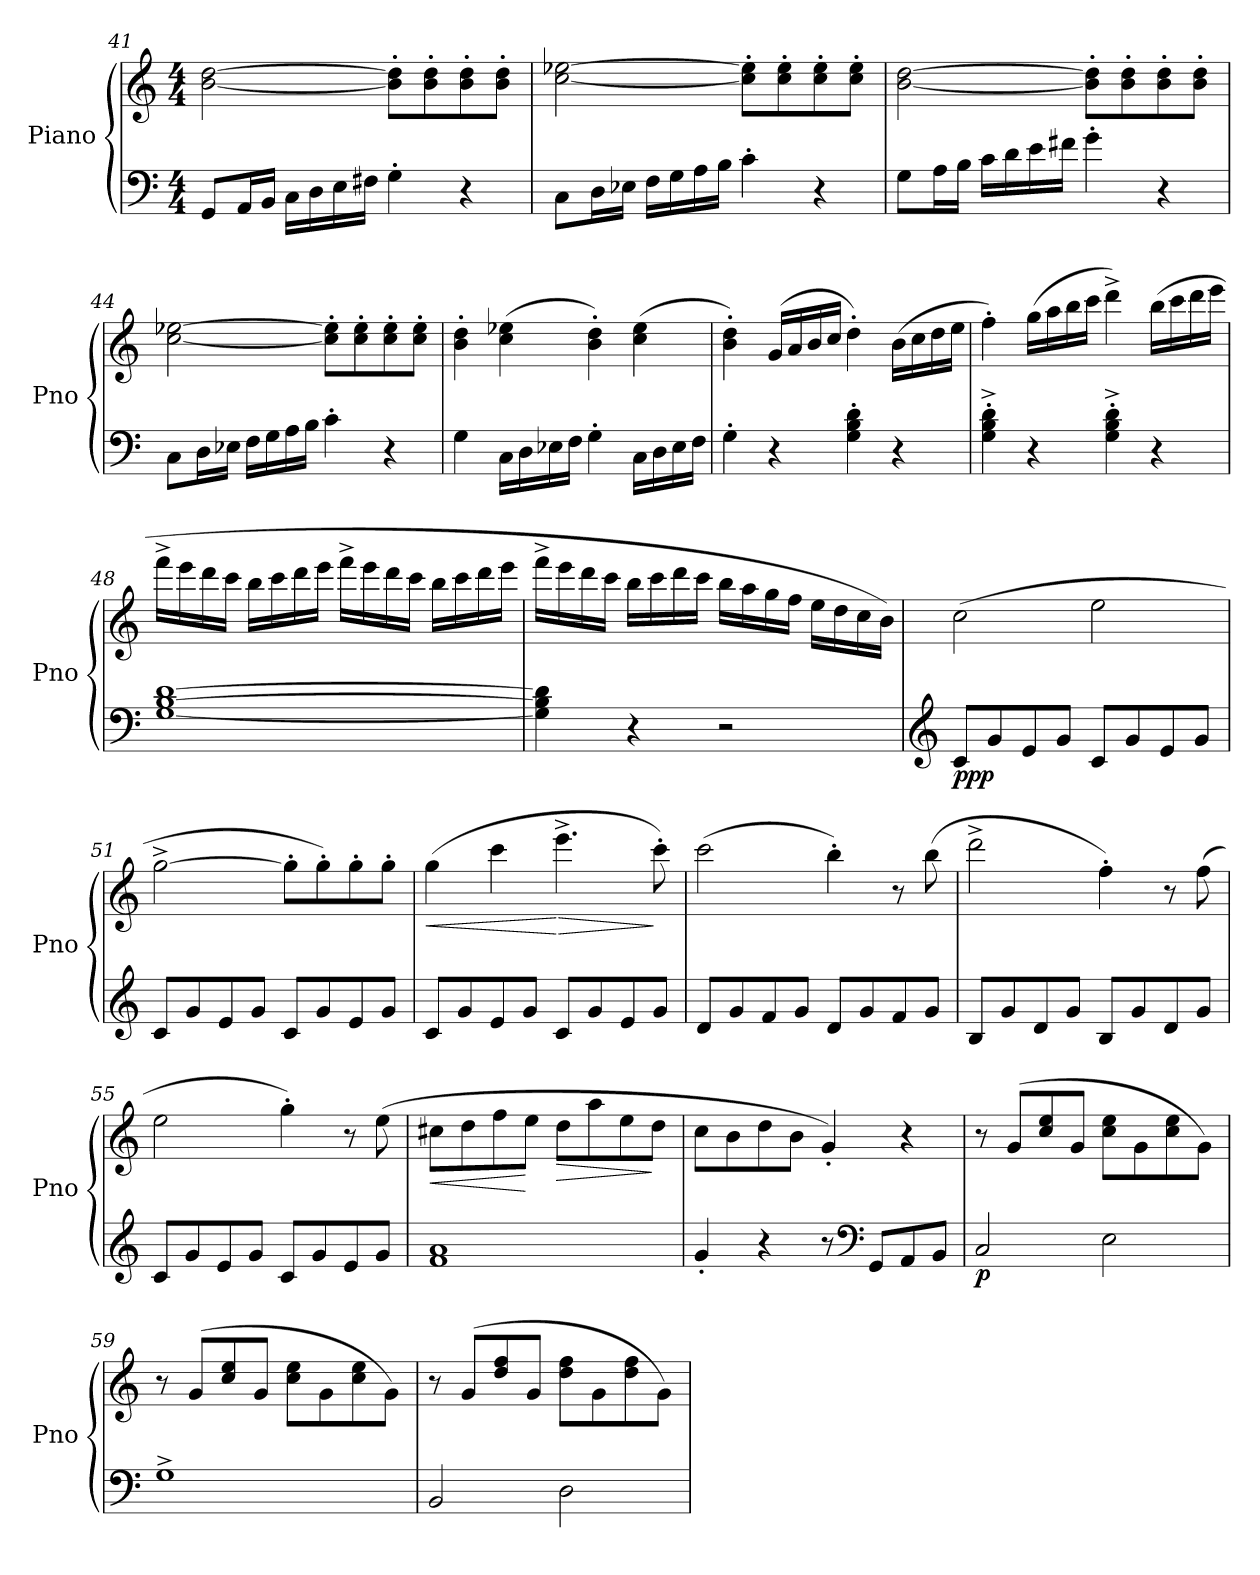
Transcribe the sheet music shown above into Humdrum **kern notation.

**kern	**kern	**dynam
*part1	*part1	*part1
*staff2	*staff1	*staff1/2
*I"Piano	*	*
*I'Pno	*	*
*clefF4	*clefG2	*
*k[]	*k[]	*
*M4/4	*M4/4	*
=41	=41	=41
8GG/L	[2b\ [2dd\	.
16AA/L	.	.
16BB/JJ	.	.
16C\LL	.	.
16D\	.	.
16E\	.	.
16F#X\JJ	.	.
4G'\	8b\]' 8dd\]'L	.
.	8b\' 8dd\'	.
4r	8b\' 8dd\'	.
.	8b\' 8dd\'J	.
!!LO:PB:g=z
=42	=42	=42
8C\L	[2cc\ [2ee-X\	.
16D\L	.	.
16E-X\JJ	.	.
16F\LL	.	.
16G\	.	.
16A\	.	.
16B\JJ	.	.
4c'\	8cc\]' 8ee-\]'L	.
.	8cc\' 8ee-\'	.
4r	8cc\' 8ee-\'	.
.	8cc\' 8ee-\'J	.
=43	=43	=43
8G\L	[2b\ [2dd\	.
16A\L	.	.
16B\JJ	.	.
16c\LL	.	.
16d\	.	.
16e\	.	.
16f#X\JJ	.	.
4g'\	8b\]' 8dd\]'L	.
.	8b\' 8dd\'	.
4r	8b\' 8dd\'	.
.	8b\' 8dd\'J	.
=44	=44	=44
8C\L	[2cc\ [2ee-X\	.
16D\L	.	.
16E-X\JJ	.	.
16F\LL	.	.
16G\	.	.
16A\	.	.
16B\JJ	.	.
4c'\	8cc\]' 8ee-\]'L	.
.	8cc\' 8ee-\'	.
4r	8cc\' 8ee-\'	.
.	8cc\' 8ee-\'J	.
!!LO:LB:g=z
=45	=45	=45
4G\	4b\' 4dd\'	.
16C\LL	(>4cc\ 4ee-X\	.
16D\	.	.
16E-X\	.	.
16F\JJ	.	.
4G'\	4b\' 4dd\')	.
16C\LL	(>4cc\ 4ee-\	.
16D\	.	.
16E-\	.	.
16F\JJ	.	.
=46	=46	=46
4G'\	4b\' 4dd\')	.
4r	(>16g/LL	.
.	16a/	.
.	16b/	.
.	16cc/JJ	.
4G\' 4B\' 4d\'	4dd'\)	.
4r	(>16b\LL	.
.	16cc\	.
.	16dd\	.
.	16ee\JJ	.
=47	=47	=47
4G\'^ 4B\'^ 4d\'^	4ff'\)	.
4r	(>16gg\LL	.
.	16aa\	.
.	16bb\	.
.	16ccc\JJ	.
4G\'^ 4B\'^ 4d\'^	4ddd^\)	.
4r	(>16bb\LL	.
.	16ccc\	.
.	16ddd\	.
.	16eee\JJ	.
!!LO:LB:g=z
=48	=48	=48
[1G [1B [1d	16fff^\LL	.
.	16eee\	.
.	16ddd\	.
.	16ccc\JJ	.
.	16bb\LL	.
.	16ccc\	.
.	16ddd\	.
.	16eee\JJ	.
.	16fff^\LL	.
.	16eee\	.
.	16ddd\	.
.	16ccc\JJ	.
.	16bb\LL	.
.	16ccc\	.
.	16ddd\	.
.	16eee\JJ	.
=49	=49	=49
4G\] 4B\] 4d\]	16fff^\LL	.
.	16eee\	.
.	16ddd\	.
.	16ccc\JJ	.
4r	16bb\LL	.
.	16ccc\	.
.	16ddd\	.
.	16ccc\JJ	.
2r	16bb\LL	.
.	16aa\	.
.	16gg\	.
.	16ff\JJ	.
.	16ee\LL	.
.	16dd\	.
.	16cc\	.
.	16b\JJ)	.
!!LO:PB:g=z
=50	=50	=50
*clefG2	*	*
!	!	!LO:DY:b=2
!	!	!LO:DY:n=1:b
8c/L	(>2cc\	pp p
8g/	.	.
8e/	.	.
8g/J	.	.
8c/L	2ee\	.
8g/	.	.
8e/	.	.
8g/J	.	.
=51	=51	=51
8c/L	[2gg^\	.
8g/	.	.
8e/	.	.
8g/J	.	.
8c/L	8gg'\L]	.
8g/	8gg'\)	.
8e/	8gg'\	.
8g/J	8gg'\J	.
=52	=52	=52
!	!	!LO:HP:b
8c/L	(>4gg\	<
8g/	.	.
8e/	4ccc\	.
8g/J	.	.
!	!	!LO:HP:n=1:b
8c/L	4.eee^\	[ >
8g/	.	.
8e/	.	.
8g/J	8ccc'\)	]
=53	=53	=53
8d/L	(>2ccc\	.
8g/	.	.
8f/	.	.
8g/J	.	.
8d/L	4bb'\)	.
8g/	.	.
8f/	8r	.
8g/J	(>8bb\	.
=54	=54	=54
8B/L	2ddd^\	.
8g/	.	.
8d/	.	.
8g/J	.	.
8B/L	4ff'\)	.
8g/	.	.
8d/	8r	.
8g/J	(>8ff\	.
!!LO:LB:g=z
=55	=55	=55
8c/L	2ee\	.
8g/	.	.
8e/	.	.
8g/J	.	.
8c/L	4gg'\)	.
8g/	.	.
8e/	8r	.
8g/J	(>8ee\	.
=56	=56	=56
!	!	!LO:HP:b
1f 1a	8cc#X\L	<
.	8dd\	.
.	8ff\	.
.	8ee\J	[
!	!	!LO:HP:b
.	8dd\L	>
.	8aa\	.
.	8ee\	.
.	8dd\J	]
=57	=57	=57
4g'/	8cc\L	.
.	8b\	.
4r	8dd\	.
.	8b\J	.
8r	4g'/)	.
*clefF4	*	*
8GG/L	.	.
8AA/	4r	.
8BB/J	.	.
=58	=58	=58
!	!	!LO:DY:b=2
2C/	8r	p
.	(>8g/L	.
.	8cc/ 8ee/	.
.	8g/J	.
2E\	8cc\ 8ee\L	.
.	8g\	.
.	8cc\ 8ee\	.
.	8g\J)	.
=59	=59	=59
1G^	8r	.
.	(>8g/L	.
.	8cc/ 8ee/	.
.	8g/J	.
.	8cc\ 8ee\L	.
.	8g\	.
.	8cc\ 8ee\	.
.	8g\J)	.
!!LO:PB:g=z
=60	=60	=60
2BB/	8r	.
.	(>8g/L	.
.	8dd/ 8ff/	.
.	8g/J	.
2D\	8dd\ 8ff\L	.
.	8g\	.
.	8dd\ 8ff\	.
.	8g\J)	.
=	=	=
*-	*-	*-
